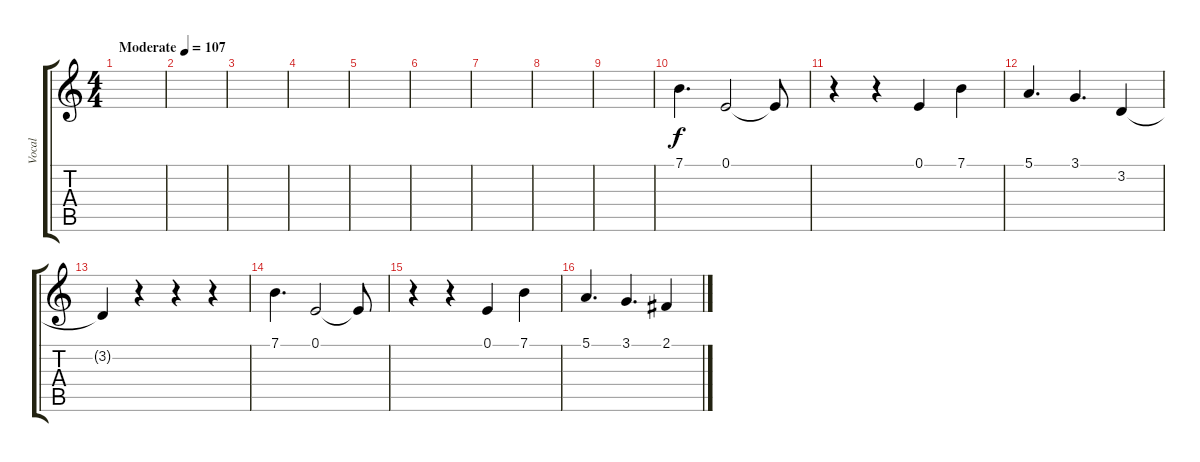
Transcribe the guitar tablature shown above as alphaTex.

\track ("Vocal" "Vocal") {instrument lead1square}
\staff {score tabs}
\tuning (E4 B3 G3 D3 A2 E2) {hide}
\ts (4 4)
\tempo (107 "Moderate")
\clef g2
\ks c
|
|
|
|
|
|
|
|
|
7.1.4{d} 0.1.2 0.1{t}.8 |
r.4 r.4 0.1.4 7.1.4 |
5.1.4{d} 3.1.4{d} 3.2.4 |
3.2{t}.4 r.4 r.4 r.4 |
7.1.4{d} 0.1.2 0.1{t}.8 |
r.4 r.4 0.1.4 7.1.4 |
5.1.4{d} 3.1.4{d} 2.1.4
